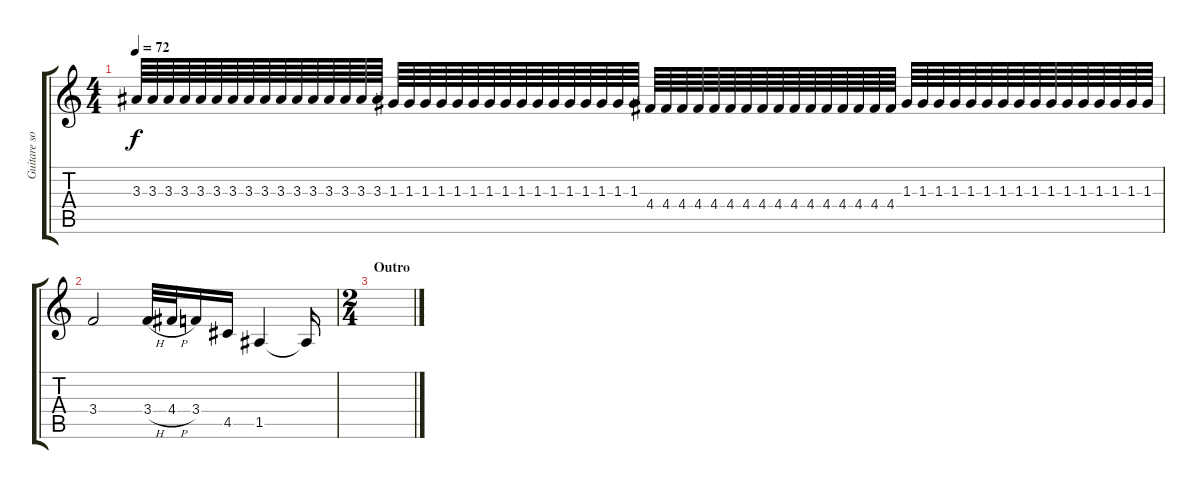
\track ("Guitare solo 2" "Guitare so") {instrument acousticguitarnylon}
\staff {score tabs}
\tuning (E4 B3 G3 D3 A2 E2) {hide}
\ts (4 4)
\tempo 72
\clef g2
\ks c
3.3.64{dy f} 3.3.64 3.3.64 3.3.64 3.3.64 3.3.64 3.3.64 3.3.64 3.3.64 3.3.64 3.3.64 3.3.64 3.3.64 3.3.64 3.3.64 3.3.64 1.3.64 1.3.64 1.3.64 1.3.64 1.3.64 1.3.64 1.3.64 1.3.64 1.3.64 1.3.64 1.3.64 1.3.64 1.3.64 1.3.64 1.3.64 1.3.64 4.4.64 4.4.64 4.4.64 4.4.64 4.4.64 4.4.64 4.4.64 4.4.64 4.4.64 4.4.64 4.4.64 4.4.64 4.4.64 4.4.64 4.4.64 4.4.64 1.3.64 1.3.64 1.3.64 1.3.64 1.3.64 1.3.64 1.3.64 1.3.64 1.3.64 1.3.64 1.3.64 1.3.64 1.3.64 1.3.64 1.3.64 1.3.64 |
3.4.2 3.4{h}.32 4.4{h}.32 3.4.16 4.5.16 1.5.4 1.5{t}.16 |
\ts (2 4)
\section ("" "Outro")
